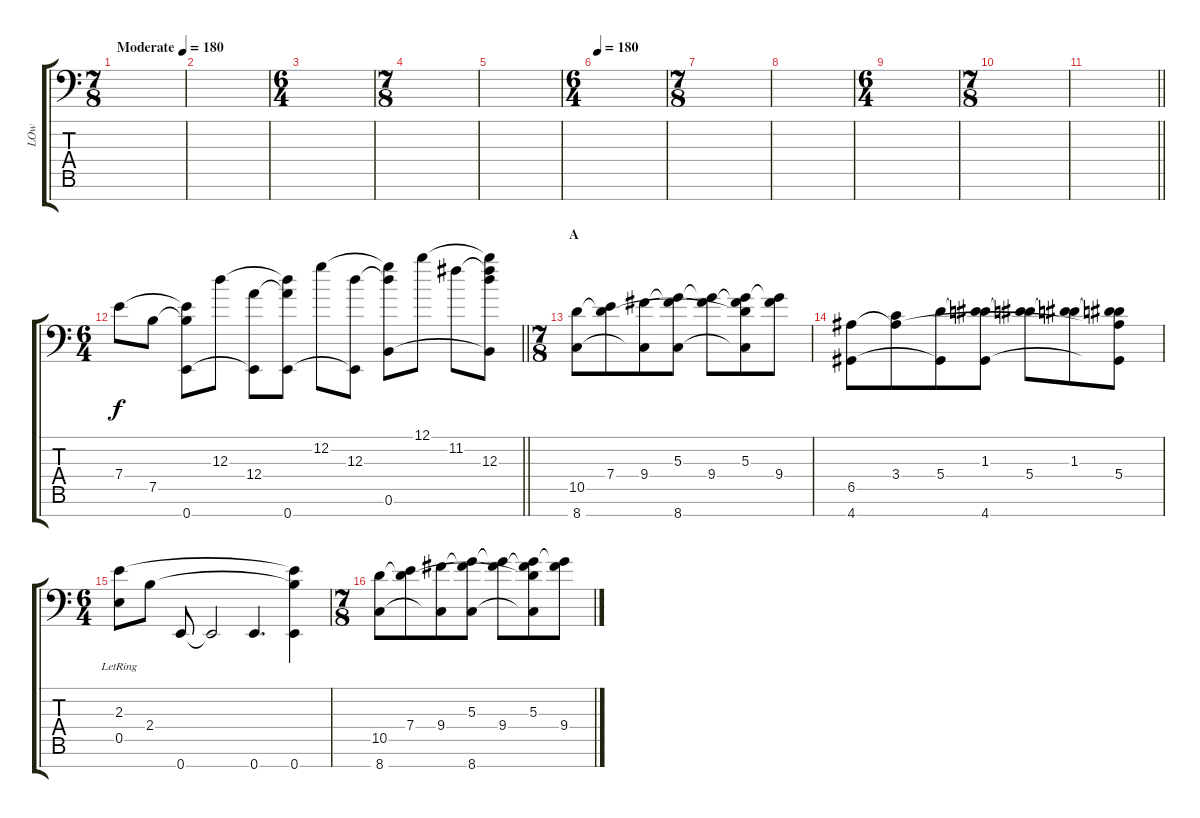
\track ("LOw" "LOw") {instrument acousticguitarsteel}
\staff {score tabs}
\tuning (B3 G3 D3 A2 E2 B1 E1) {hide}
\ts (7 8)
\tempo (180 "Moderate")
\tempo 160
\tempo (180 "Moderate")
\clef f4
\ks c
|
|
\ts (6 4)
|
\ts (7 8)
|
|
\ts (6 4)
\tempo (180 0.020833333333333332)
|
\ts (7 8)
|
|
\ts (6 4)
|
\ts (7 8)
|
\barLineRight lightlight
|
\ts (6 4)
\section ("" "")
\barLineRight lightlight
7.4.8 7.5.8 (7.4{t} 7.5{t} 0.7).8 12.3.8 (12.4 0.7{t}).8 (12.3{t} 12.4{t} 0.7).8 12.2.8 (12.3 0.7{t}).8 (12.2{t} 12.3{t} 0.6).8 12.1.8 11.2.8 (12.1{t} 11.2{t} 12.3 0.6{t}).8 |
\ts (7 8)
\section ("" "A")
(10.5 8.7).8 (7.4 10.5{t}).8 (9.4 8.7{t}).8 (5.3 9.4{t} 8.7).8 (5.3{t} 9.4).8 (5.3 9.4{t} 10.5{t} 8.7{t}).8 (5.3{t} 9.4).8 |
(6.5 4.7).8 (3.4 6.5{t}).8 (5.4 4.7{t}).8 (1.3 5.4{t} 4.7).8 (1.3{t} 5.4).8 (1.3 5.4{t}).8 (1.3{t} 5.4 6.5{t} 4.7{t}).8 |
\ts (6 4)
(2.3 0.5{lr}).8 2.4.8 0.7.8 0.7{t}.2 0.7.4{d} (2.3{t} 2.4{t} 0.7).4 |
\ts (7 8)
(10.5 8.7).8 (7.4 10.5{t}).8 (9.4 8.7{t}).8 (5.3 9.4{t} 8.7).8 (5.3{t} 9.4).8 (5.3 9.4{t} 10.5{t} 8.7{t}).8 (5.3{t} 9.4).8
